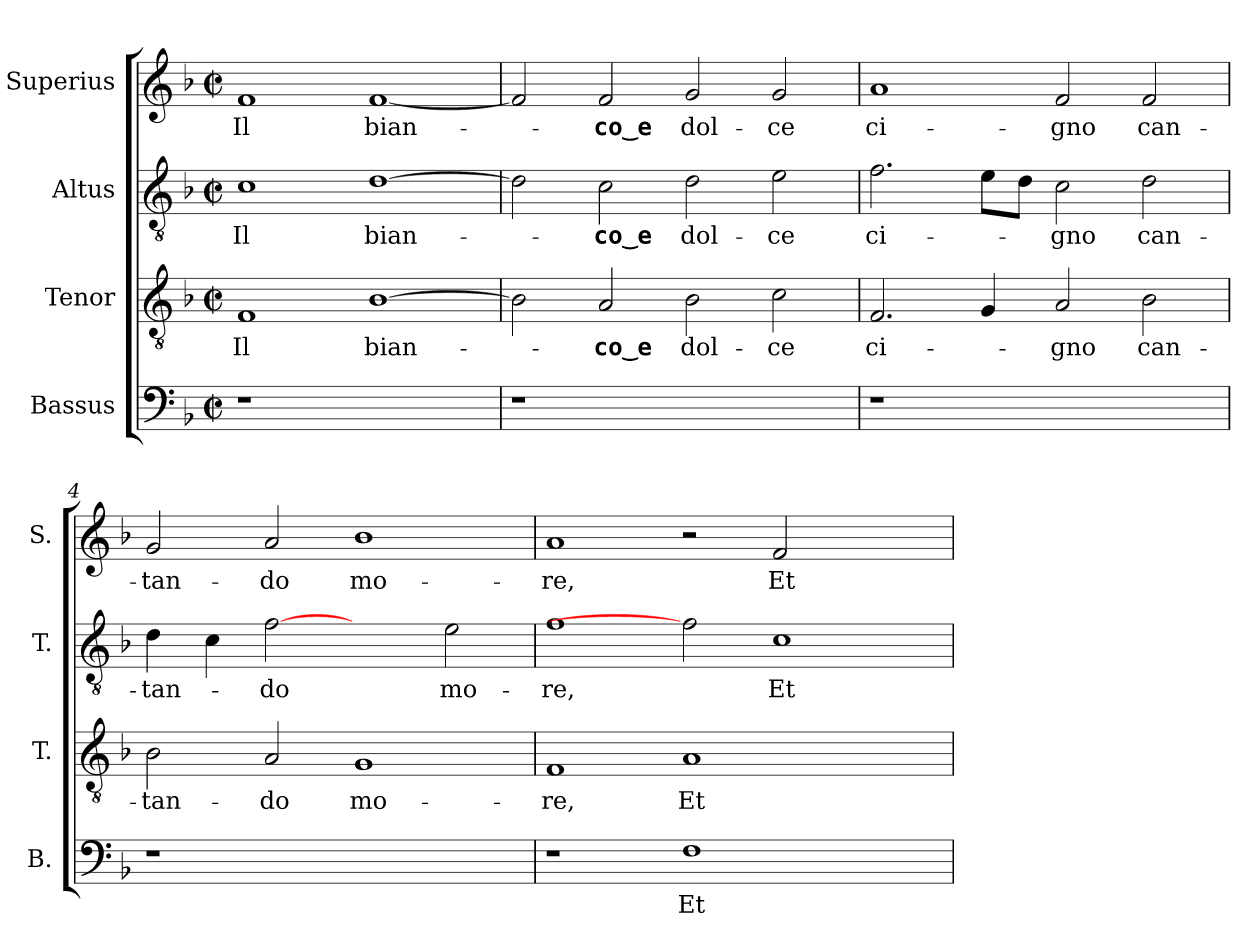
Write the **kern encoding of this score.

**kern	**text	**kern	**text	**kern	**text	**kern	**text
*part4	*part4	*part3	*part3	*part2	*part2	*part1	*part1
*staff4	*staff4	*staff3	*staff3	*staff2	*staff2	*staff1	*staff1
*I"Bassus	*	*I"Tenor	*	*I"Altus	*	*I"Superius	*
*I'B.	*	*I'T.	*	*I'T.	*	*I'S.	*
!!LO:PB:g=z
*clefF4	*	*clefGv2	*	*clefGv2	*	*clefG2	*
*	*	*ITrd7c12	*	*ITrd7c12	*	*	*
*k[b-]	*	*k[b-]	*	*k[b-]	*	*k[b-]	*
*F:	*	*F:	*	*F:	*	*F:	*
*M2/2	*	*M2/2	*	*M2/2	*	*M2/2	*
*met(c|)	*	*met(c|)	*	*met(c|)	*	*met(c|)	*
=1	=1	=1	=1	=1	=1	=1	=1
!LO:N:vis=1	!	!	!	!	!	!	!
!	!	!	!LO:LY:b:color=#000000	!	!	!	!
!	!	!	!	!	!LO:LY:b:color=#000000	!	!
!	!	!	!	!	!	!	!LO:LY:b:color=#000000
1r	.	1FFi	Il	1Ci	Il	1fi	Il
!	!	!	!LO:LY:b:color=#000000	!	!	!	!
!	!	!	!	!	!LO:LY:b:color=#000000	!	!
!	!	!	!	!	!	!	!LO:LY:b:color=#000000
1ryy	.	[>1BB-i	bian-	[>1Di	bian-	[<1fi	bian-
=2	=2	=2	=2	=2	=2	=2	=2
!LO:N:vis=1	!	!	!	!	!	!	!
1r	.	2BB-i\]	.	2Di\]	.	2fi/]	.
!	!	!	!LO:LY:b:color=#000000	!	!	!	!
!	!	!	!	!	!LO:LY:b:color=#000000	!	!
!	!	!	!	!	!	!	!LO:LY:b:color=#000000
.	.	2AAi/	-co_e	2Ci\	-co_e	2fi/	-co_e
!	!	!	!LO:LY:b:color=#000000	!	!	!	!
!	!	!	!	!	!LO:LY:b:color=#000000	!	!
!	!	!	!	!	!	!	!LO:LY:b:color=#000000
1ryy	.	2BB-i\	dol-	2Di\	dol-	2gi/	dol-
!	!	!	!LO:LY:b:color=#000000	!	!	!	!
!	!	!	!	!	!LO:LY:b:color=#000000	!	!
!	!	!	!	!	!	!	!LO:LY:b:color=#000000
.	.	2Ci\	-ce	2Ei\	-ce	2gi/	-ce
=3	=3	=3	=3	=3	=3	=3	=3
!LO:N:vis=1	!	!	!	!	!	!	!
!	!	!	!LO:LY:b:color=#000000	!	!	!	!
!	!	!	!	!	!LO:LY:b:color=#000000	!	!
!	!	!	!	!	!	!	!LO:LY:b:color=#000000
1r	.	2.FFi/	ci-	2.Fi\	ci-	1ai	ci-
.	.	4GGi/	.	8Ei\L	.	.	.
.	.	.	.	8Di\J	.	.	.
!	!	!	!LO:LY:b:color=#000000	!	!	!	!
!	!	!	!	!	!LO:LY:b:color=#000000	!	!
!	!	!	!	!	!	!	!LO:LY:b:color=#000000
1ryy	.	2AAi/	-gno	2Ci\	-gno	2fi/	-gno
!	!	!	!LO:LY:b:color=#000000	!	!	!	!
!	!	!	!	!	!LO:LY:b:color=#000000	!	!
!	!	!	!	!	!	!	!LO:LY:b:color=#000000
.	.	2BB-i\	can-	2Di\	can-	2fi/	can-
=4	=4	=4	=4	=4	=4	=4	=4
!LO:N:vis=1	!	!	!	!	!	!	!
!	!	!	!LO:LY:b:color=#000000	!	!	!	!
!	!	!	!	!	!LO:LY:b:color=#000000	!	!
!	!	!	!	!	!	!	!LO:LY:b:color=#000000
1r	.	2BB-i\	-tan-	4Di\	-tan-	2gi/	-tan-
.	.	.	.	4Ci\	.	.	.
!	!	!	!LO:LY:b:color=#000000	!	!	!	!
!	!	!	!	!	!LO:LY:b:color=#000000	!	!
!	!	!	!	!	!	!	!LO:LY:b:color=#000000
.	.	2AAi/	-do	[2Fi	-do	2ai/	-do
!	!	!	!LO:LY:b:color=#000000	!	!	!	!
!	!	!	!	!	!	!	!LO:LY:b:color=#000000
1ryy	.	1GGi	mo-	2ryy	.	1b-i	mo-
!	!	!	!	!	!LO:LY:b:color=#000000	!	!
.	.	.	.	2Ei\	mo-	.	.
=5	=5	=5	=5	=5	=5	=5	=5
!	!	!	!LO:LY:b:color=#000000	!	!	!	!
!	!	!	!	!	!LO:LY:b:color=#000000	!	!
!	!	!	!	!	!	!	!LO:LY:b:color=#000000
1r	.	1FFi	-re,	1Fi	-re,	1ai	-re,
!	!LO:LY:b:color=#000000	!	!	!	!	!	!
!	!	!	!LO:LY:b:color=#000000	!	!	!	!
1Fi	Et	1AAi	Et	2Fi]	.	2r	.
!	!	!	!	!	!LO:LY:b:color=#000000	!	!
!	!	!	!	!	!	!	!LO:LY:b:color=#000000
.	.	.	.	1Ci	Et	2fi/	Et
2ryy	.	2ryy	.	.	.	2ryy	.
=	=	=	=	=	=	=	=
*-	*-	*-	*-	*-	*-	*-	*-
